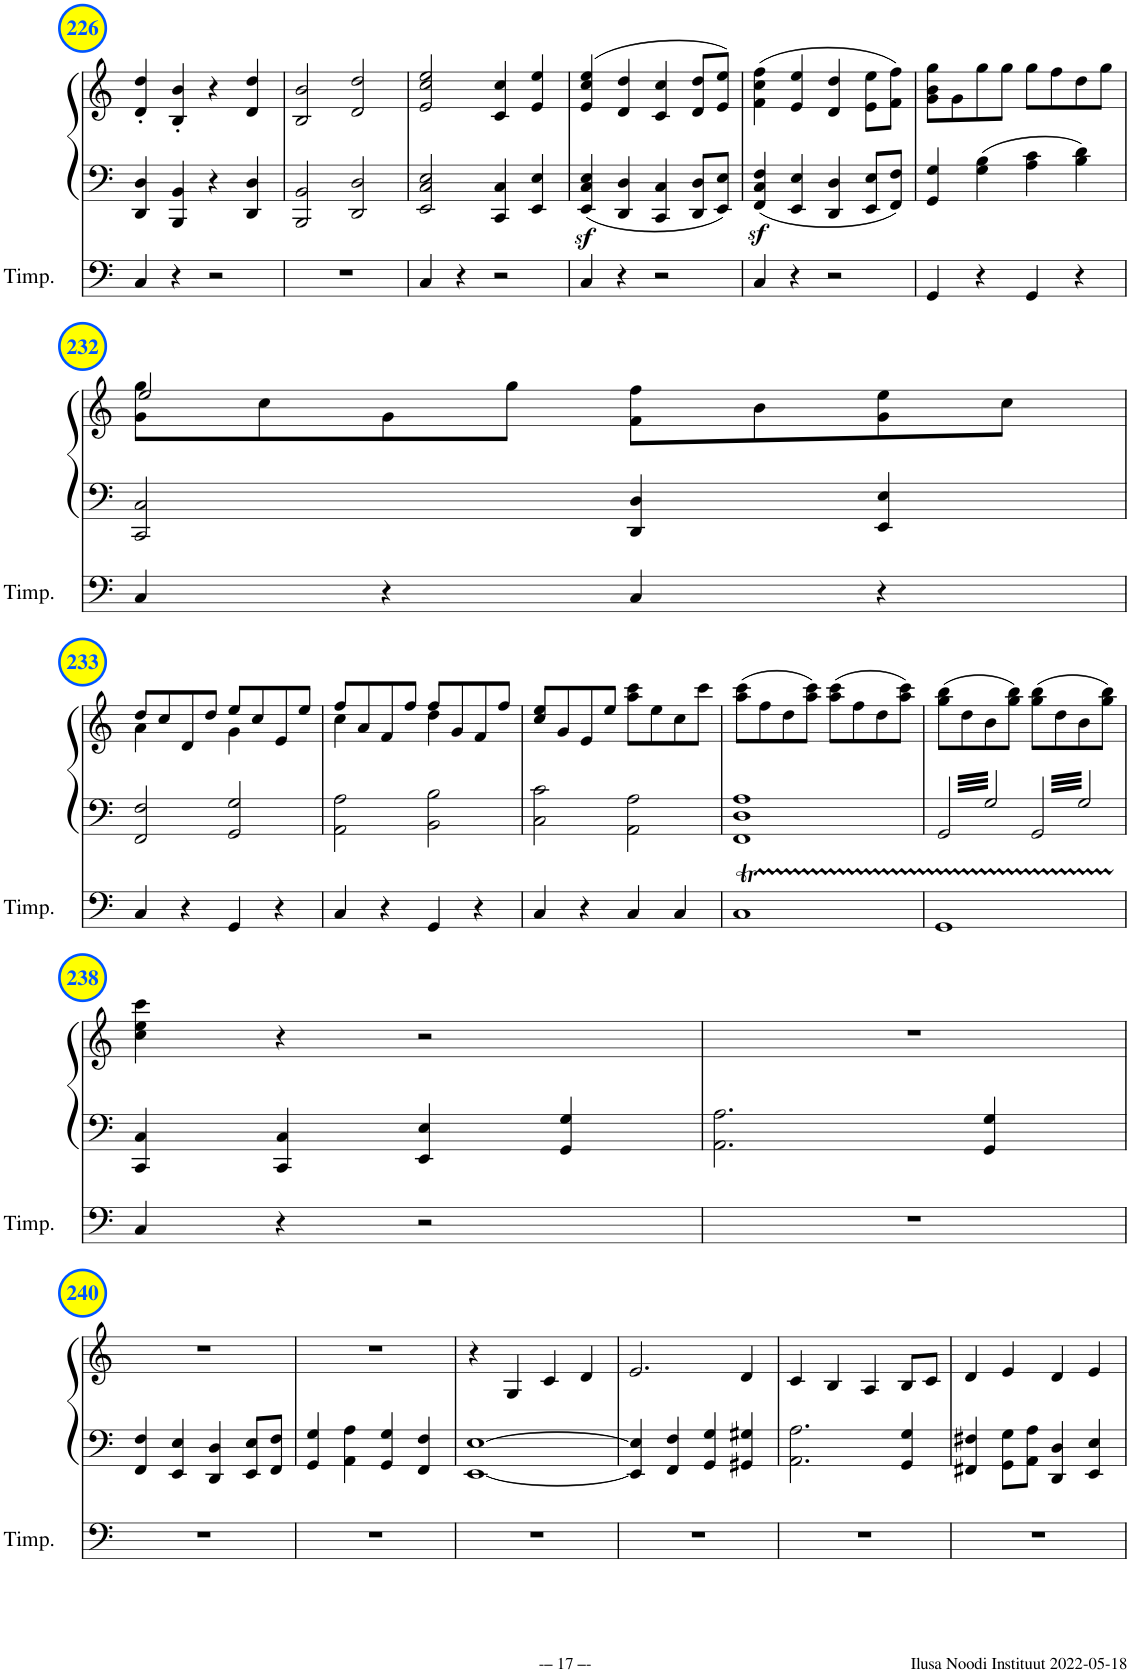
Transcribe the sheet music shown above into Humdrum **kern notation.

**kern	**kern	**kern
*part2	*part1	*part1
*staff3	*staff2	*staff1
*I"Timpani	*I"Piano	*
*I'Timp.	*I'Pno	*
!!LO:PB:g=z
*clefF4	*clefF4	*clefG2
*k[]	*k[]	*k[]
*M4/4	*M4/4	*M4/4
*met(c)	*met(c)	*met(c)
=226	=226	=226
4C/	4DD/ 4D/	4d/' 4dd/'
4r	4BBB/ 4BB/	4B/' 4b/'
2r	4r	4r
.	4DD/ 4D/	4d/ 4dd/
=227	=227	=227
1r	2BBB/ 2BB/	2B/ 2b/
.	2DD/ 2D/	2d/ 2dd/
=228	=228	=228
4C/	2EE/ 2C/ 2E/	2e/ 2cc/ 2ee/
4r	.	.
2r	4CC/ 4C/	4c/ 4cc/
.	4EE/ 4E/	4e/ 4ee/
=229	=229	=229
4C/	4EE/z< 4C/z< 4E/z<	(>4e/ 4cc/ 4ee/
4r	4DD/ 4D/	4d/ 4dd/
2r	4CC/ 4C/	4c/ 4cc/
.	8DD/ 8D/L	8d/ 8dd/L
.	8EE/ 8E/J	8e/ 8ee/J)
=230	=230	=230
4C/	4FF/z< 4C/z< 4F/z<	(4f\ 4cc\ 4ff\
4r	4EE/ 4E/	4e/ 4ee/
2r	4DD/ 4D/	4d/ 4dd/
.	8EE/ 8E/L	8e\ 8ee\L
.	8FF/ 8F/J	8f\ 8ff\J)
=231	=231	=231
4GG/	4GG/ 4G/	8g\ 8b\ 8gg\L
.	.	8g\
4r	4G\ 4B\	8gg\
.	.	8gg\J
4GG/	4A\ 4c\	8gg\L
.	.	8ff\
4r	4B\ 4d\	8dd\
.	.	8gg\J
!!LO:LB:g=z
=232	=232	=232
*	*	*^
4C/	2CC/ 2C/	8g\ 8gg\L	2ee/
.	.	8cc\	.
4r	.	8g\	.
.	.	8gg\J	.
4C/	4DD/ 4D/	8f\ 8ff\L	2ryy
.	.	8b\	.
4r	4EE/ 4E/	8g\ 8ee\	.
.	.	8cc\J	.
!!LO:LB:g=z	!!
=233	=233	=233	=233
4C/	2FF/ 2F/	8dd/L	4a\
.	.	8cc/	.
4r	.	8d/	4ryy
.	.	8dd/J	.
4GG/	2GG/ 2G/	8ee/L	4g\
.	.	8cc/	.
4r	.	8e/	4ryy
.	.	8ee/J	.
=234	=234	=234	=234
4C/	2AA\ 2A\	8ff/L	4cc\
.	.	8a/	.
4r	.	8f/	4ryy
.	.	8ff/J	.
4GG/	2BB\ 2B\	8ff/L	4dd\
.	.	8g/	.
4r	.	8f/	4ryy
.	.	8ff/J	.
*	*	*v	*v
=235	=235	=235
4C/	2C\ 2c\	8cc/ 8ee/L
.	.	8g/
4r	.	8e/
.	.	8ee/J
4C/	2AA\ 2A\	8aa\ 8ccc\L
.	.	8ee\
4C/	.	8cc\
.	.	8ccc\J
=236	=236	=236
1CT	1FF 1D 1A	(8aa\ 8ccc\L
.	.	8ff\
.	.	8dd\
.	.	8aa\ 8ccc\J)
.	.	(8aa\ 8ccc\L
.	.	8ff\
.	.	8dd\
.	.	8aa\ 8ccc\J)
=237	=237	=237
1GGTTT	6.GG/	(8gg\ 8bb\L
.	.	8dd\
.	6.G/	8b\
.	.	8gg\ 8bb\J)
.	6.GG/	(8gg\ 8bb\L
.	.	8dd\
.	6.G/	8b\
.	.	8gg\ 8bb\J)
!!LO:LB:g=z
=238	=238	=238
4C/	4CC/ 4C/	4cc\ 4ee\ 4ccc\
4r	4CC/ 4C/	4r
2r	4EE/ 4E/	2r
.	4GG/ 4G/	.
=239	=239	=239
1r	2.AA\ 2.A\	1r
.	4GG/ 4G/	.
!!LO:LB:g=z
=240	=240	=240
1r	4FF/ 4F/	1r
.	4EE/ 4E/	.
.	4DD/ 4D/	.
.	8EE/ 8E/L	.
.	8FF/ 8F/J	.
=241	=241	=241
1r	4GG/ 4G/	1r
.	4AA\ 4A\	.
.	4GG/ 4G/	.
.	4FF/ 4F/	.
=242	=242	=242
1r	[1EE [1E	4r
.	.	4G/
.	.	4c/
.	.	4d/
=243	=243	=243
1r	4EE/] 4E/]	2.e/
.	4FF/ 4F/	.
.	4GG/ 4G/	.
.	4GG#X/ 4G#X/	4d/
=244	=244	=244
1r	2.AA\ 2.A\	4c/
.	.	4B/
.	.	4A/
.	4GG/ 4G/	8B/L
.	.	8c/J
=245	=245	=245
1r	4FF#X/ 4F#X/	4d/
.	8GG\ 8G\L	4e/
.	8AA\ 8A\J	.
.	4DD/ 4D/	4d/
.	4EE/ 4E/	4e/
=	=	=
*-	*-	*-
